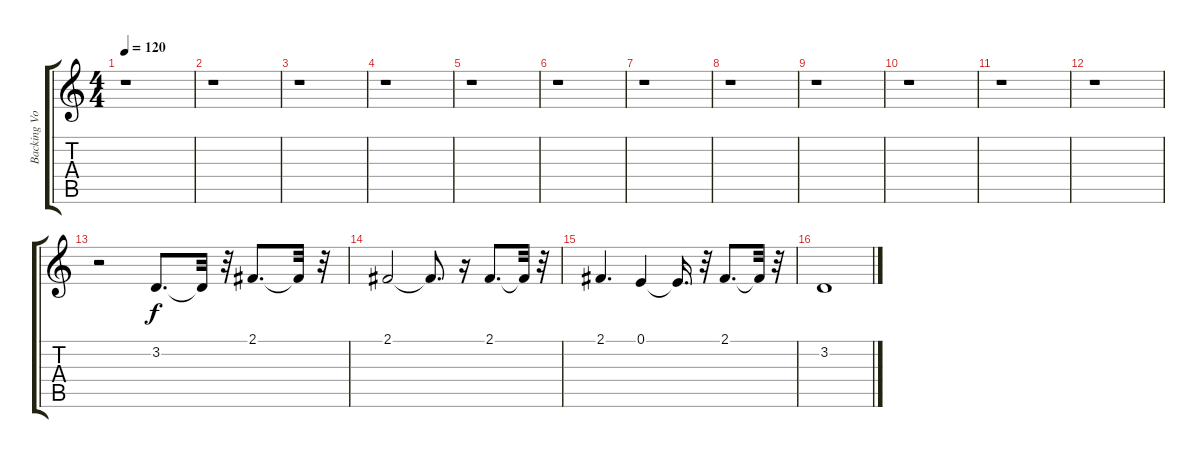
\track ("Backing Vocals" "Backing Vo") {instrument lead6voice}
\staff {score tabs}
\tuning (E4 B3 G3 D3 A2 E2) {hide}
\ts (4 4)
\tempo 120
\clef g2
\ks c
r.1{dy f} |
r.1 |
r.1 |
r.1 |
r.1 |
r.1 |
r.1 |
r.1 |
r.1 |
r.1 |
r.1 |
r.1 |
r.2 3.2.8{d} 3.2{t}.32 r.32 2.1.8{d} 2.1{t}.32 r.32 |
2.1.2 2.1{t}.8{d} r.16 2.1.8{d} 2.1{t}.32 r.32 |
2.1.4{d} 0.1.4 0.1{t}.16{d} r.32 2.1.8{d} 2.1{t}.32 r.32 |
3.2.1
